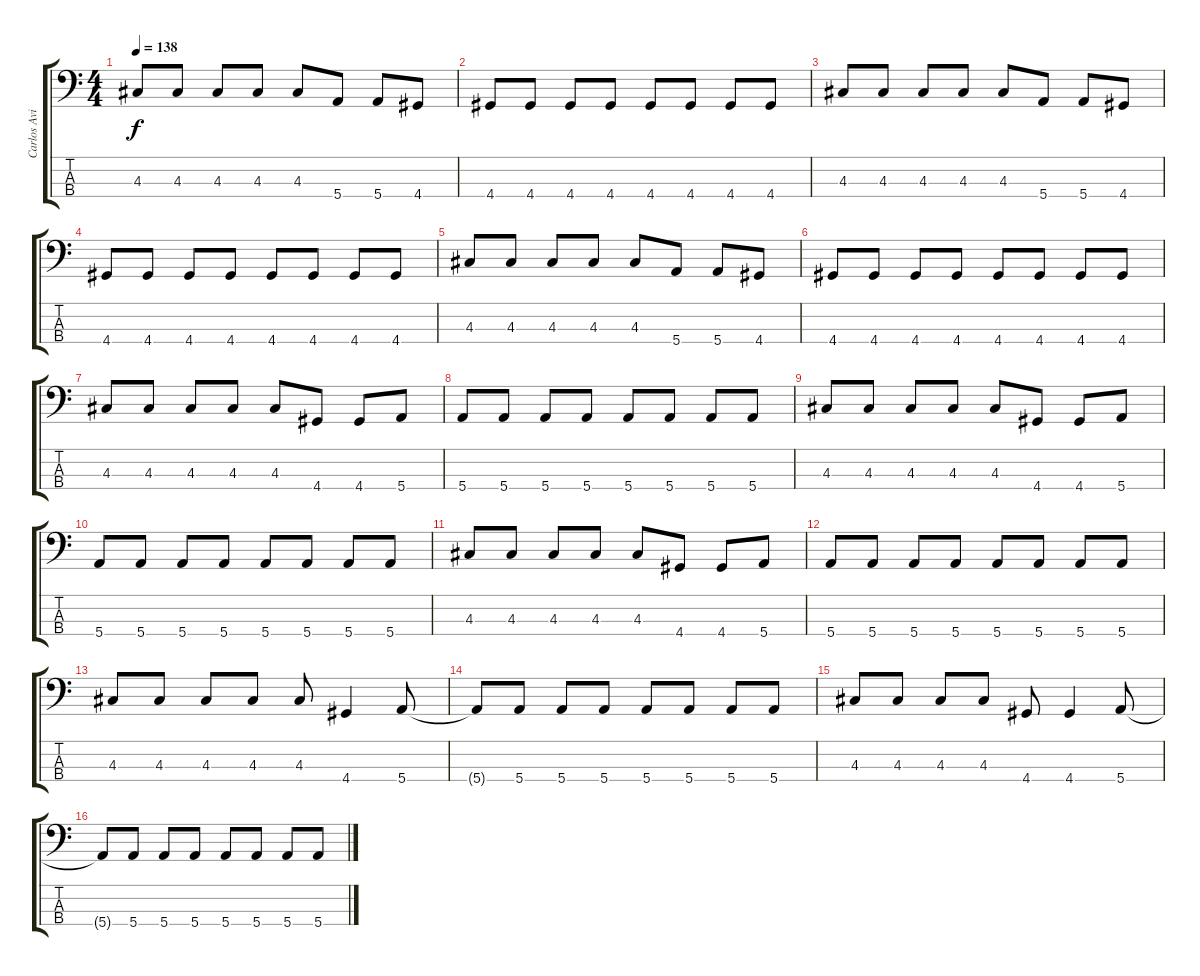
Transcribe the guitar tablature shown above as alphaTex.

\track ("Carlos Avilez" "Carlos Avi") {instrument electricbasspick}
\staff {score tabs}
\tuning (G2 D2 A1 E1) {hide}
\ts (4 4)
\tempo 138
\clef f4
\ks c
4.3.8{dy f} 4.3.8 4.3.8 4.3.8 4.3.8 5.4.8 5.4.8 4.4.8 |
4.4.8 4.4.8 4.4.8 4.4.8 4.4.8 4.4.8 4.4.8 4.4.8 |
4.3.8 4.3.8 4.3.8 4.3.8 4.3.8 5.4.8 5.4.8 4.4.8 |
4.4.8 4.4.8 4.4.8 4.4.8 4.4.8 4.4.8 4.4.8 4.4.8 |
4.3.8 4.3.8 4.3.8 4.3.8 4.3.8 5.4.8 5.4.8 4.4.8 |
4.4.8 4.4.8 4.4.8 4.4.8 4.4.8 4.4.8 4.4.8 4.4.8 |
4.3.8 4.3.8 4.3.8 4.3.8 4.3.8 4.4.8 4.4.8 5.4.8 |
5.4.8 5.4.8 5.4.8 5.4.8 5.4.8 5.4.8 5.4.8 5.4.8 |
4.3.8 4.3.8 4.3.8 4.3.8 4.3.8 4.4.8 4.4.8 5.4.8 |
5.4.8 5.4.8 5.4.8 5.4.8 5.4.8 5.4.8 5.4.8 5.4.8 |
4.3.8 4.3.8 4.3.8 4.3.8 4.3.8 4.4.8 4.4.8 5.4.8 |
5.4.8 5.4.8 5.4.8 5.4.8 5.4.8 5.4.8 5.4.8 5.4.8 |
4.3.8 4.3.8 4.3.8 4.3.8 4.3.8 4.4.4 5.4.8 |
5.4{t}.8 5.4.8 5.4.8 5.4.8 5.4.8 5.4.8 5.4.8 5.4.8 |
4.3.8 4.3.8 4.3.8 4.3.8 4.4.8 4.4.4 5.4.8 |
5.4{t}.8 5.4.8 5.4.8 5.4.8 5.4.8 5.4.8 5.4.8 5.4.8
